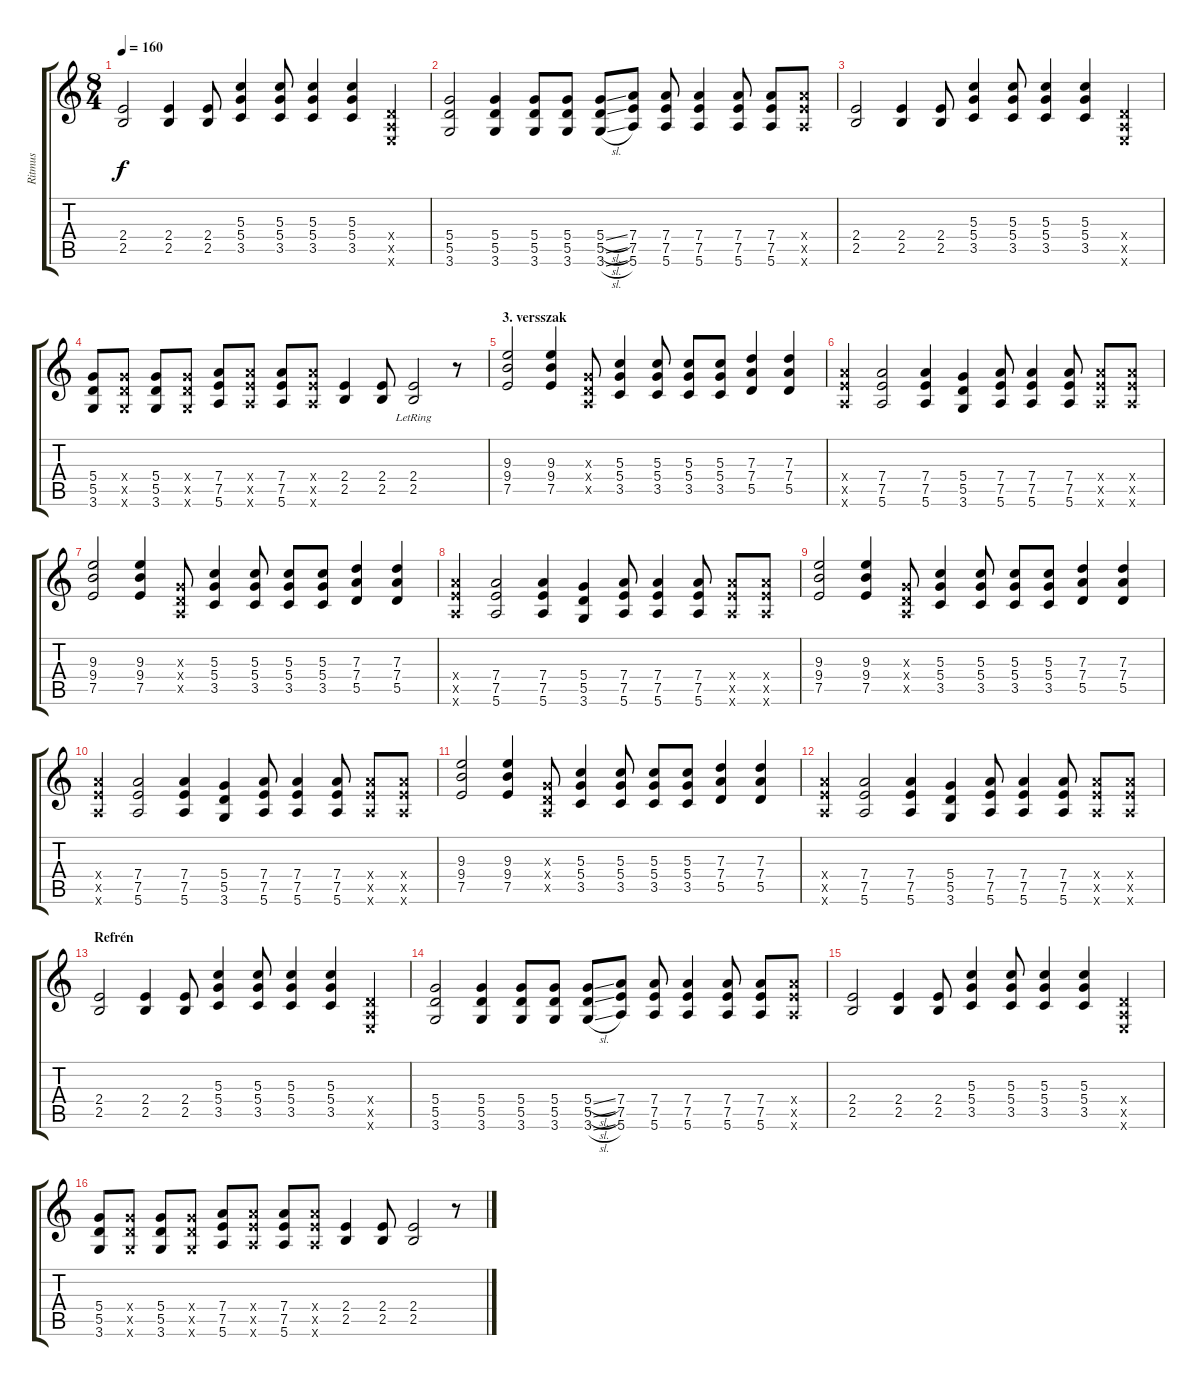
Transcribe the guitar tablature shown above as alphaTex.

\track ("Ritmus" "Ritmus") {instrument overdrivenguitar}
\staff {score tabs}
\tuning (E4 B3 G3 D3 A2 E2) {hide}
\ts (8 4)
\tempo 160
\clef g2
\ks c
(2.4 2.5).2{dy f} (2.4 2.5).4 (2.4 2.5).8 (5.3 5.4 3.5).4 (5.3 5.4 3.5).8 (5.3 5.4 3.5).4 (5.3 5.4 3.5).4 (0.4{x} 0.5{x} 0.6{x}).4 |
(5.4 5.5 3.6).2 (5.4 5.5 3.6).4 (5.4 5.5 3.6).8 (5.4 5.5 3.6).8 (5.4{sl} 5.5{sl} 3.6{sl}).8 (7.4 7.5 5.6).8 (7.4 7.5 5.6).8 (7.4 7.5 5.6).4 (7.4 7.5 5.6).8 (7.4 7.5 5.6).8 (7.4{x} 7.5{x} 5.6{x}).8 |
(2.4 2.5).2 (2.4 2.5).4 (2.4 2.5).8 (5.3 5.4 3.5).4 (5.3 5.4 3.5).8 (5.3 5.4 3.5).4 (5.3 5.4 3.5).4 (0.4{x} 0.5{x} 0.6{x}).4 |
(5.4 5.5 3.6).8 (5.4{x} 5.5{x} 3.6{x}).8 (5.4 5.5 3.6).8 (5.4{x} 5.5{x} 3.6{x}).8 (7.4 7.5 5.6).8 (7.4{x} 7.5{x} 5.6{x}).8 (7.4 7.5 5.6).8 (7.4{x} 7.5{x} 5.6{x}).8 (2.4 2.5).4 (2.4 2.5).8 (2.4 2.5{lr}).2 r.8 |
\section ("" "3. versszak")
(9.3 9.4 7.5).2 (9.3 9.4 7.5).4 (0.3{x} 0.4{x} 0.5{x}).8 (5.3 5.4 3.5).4 (5.3 5.4 3.5).8 (5.3 5.4 3.5).8 (5.3 5.4 3.5).8 (7.3 7.4 5.5).4 (7.3 7.4 5.5).4 |
(7.4{x} 7.5{x} 5.6{x}).4 (7.4 7.5 5.6).2 (7.4 7.5 5.6).4 (5.4 5.5 3.6).4 (7.4 7.5 5.6).8 (7.4 7.5 5.6).4 (7.4 7.5 5.6).8 (7.4{x} 7.5{x} 5.6{x}).8 (7.4{x} 7.5{x} 5.6{x}).8 |
(9.3 9.4 7.5).2 (9.3 9.4 7.5).4 (0.3{x} 0.4{x} 0.5{x}).8 (5.3 5.4 3.5).4 (5.3 5.4 3.5).8 (5.3 5.4 3.5).8 (5.3 5.4 3.5).8 (7.3 7.4 5.5).4 (7.3 7.4 5.5).4 |
(7.4{x} 7.5{x} 5.6{x}).4 (7.4 7.5 5.6).2 (7.4 7.5 5.6).4 (5.4 5.5 3.6).4 (7.4 7.5 5.6).8 (7.4 7.5 5.6).4 (7.4 7.5 5.6).8 (7.4{x} 7.5{x} 5.6{x}).8 (7.4{x} 7.5{x} 5.6{x}).8 |
(9.3 9.4 7.5).2 (9.3 9.4 7.5).4 (0.3{x} 0.4{x} 0.5{x}).8 (5.3 5.4 3.5).4 (5.3 5.4 3.5).8 (5.3 5.4 3.5).8 (5.3 5.4 3.5).8 (7.3 7.4 5.5).4 (7.3 7.4 5.5).4 |
(7.4{x} 7.5{x} 5.6{x}).4 (7.4 7.5 5.6).2 (7.4 7.5 5.6).4 (5.4 5.5 3.6).4 (7.4 7.5 5.6).8 (7.4 7.5 5.6).4 (7.4 7.5 5.6).8 (7.4{x} 7.5{x} 5.6{x}).8 (7.4{x} 7.5{x} 5.6{x}).8 |
(9.3 9.4 7.5).2 (9.3 9.4 7.5).4 (0.3{x} 0.4{x} 0.5{x}).8 (5.3 5.4 3.5).4 (5.3 5.4 3.5).8 (5.3 5.4 3.5).8 (5.3 5.4 3.5).8 (7.3 7.4 5.5).4 (7.3 7.4 5.5).4 |
(7.4{x} 7.5{x} 5.6{x}).4 (7.4 7.5 5.6).2 (7.4 7.5 5.6).4 (5.4 5.5 3.6).4 (7.4 7.5 5.6).8 (7.4 7.5 5.6).4 (7.4 7.5 5.6).8 (7.4{x} 7.5{x} 5.6{x}).8 (7.4{x} 7.5{x} 5.6{x}).8 |
\section ("" "Refrén")
(2.4 2.5).2 (2.4 2.5).4 (2.4 2.5).8 (5.3 5.4 3.5).4 (5.3 5.4 3.5).8 (5.3 5.4 3.5).4 (5.3 5.4 3.5).4 (0.4{x} 0.5{x} 0.6{x}).4 |
(5.4 5.5 3.6).2 (5.4 5.5 3.6).4 (5.4 5.5 3.6).8 (5.4 5.5 3.6).8 (5.4{sl} 5.5{sl} 3.6{sl}).8 (7.4 7.5 5.6).8 (7.4 7.5 5.6).8 (7.4 7.5 5.6).4 (7.4 7.5 5.6).8 (7.4 7.5 5.6).8 (7.4{x} 7.5{x} 5.6{x}).8 |
(2.4 2.5).2 (2.4 2.5).4 (2.4 2.5).8 (5.3 5.4 3.5).4 (5.3 5.4 3.5).8 (5.3 5.4 3.5).4 (5.3 5.4 3.5).4 (0.4{x} 0.5{x} 0.6{x}).4 |
(5.4 5.5 3.6).8 (5.4{x} 5.5{x} 3.6{x}).8 (5.4 5.5 3.6).8 (5.4{x} 5.5{x} 3.6{x}).8 (7.4 7.5 5.6).8 (7.4{x} 7.5{x} 5.6{x}).8 (7.4 7.5 5.6).8 (7.4{x} 7.5{x} 5.6{x}).8 (2.4 2.5).4 (2.4 2.5).8 (2.4 2.5).2 r.8
